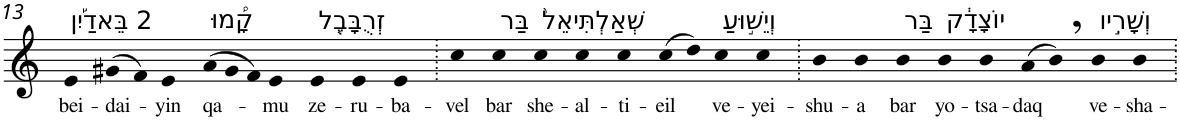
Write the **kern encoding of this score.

**kern	**text
*part1	*part1
*staff1	*staff1
*I"Piano	*
*I'Pno	*
!!LO:PB:g=z
*clefG2	*
*k[]	*
=13	=13
!LO:TX:a:t=2 בֵּאדַ֡יִן	!
!	!LO:LY:b
4e	bei-
!	!LO:LY:b
(>8g#X	-dai-
8f)	.
!	!LO:LY:b
4e	-yin
*Xtuplet	*
!LO:TX:a:t=קָ֠מוּ	!
!	!LO:LY:b
(>12a	qa-
12g#	.
12f)	.
!	!LO:LY:b
4e	-mu
!LO:TX:a:t=זְרֻבָּבֶ֤ל	!
!	!LO:LY:b
4e	ze-
!	!LO:LY:b
4e	-ru-
!	!LO:LY:b
4e	-ba-
=14.	=14.
!	!LO:LY:b
4cc	-vel
!LO:TX:a:t=בַּר	!
!	!LO:LY:b
4cc	bar
!LO:TX:a:t=שְׁאַלְתִּיאֵל֙	!
!	!LO:LY:b
4cc	she-
!	!LO:LY:b
4cc	-al-
!	!LO:LY:b
4cc	-ti-
!	!LO:LY:b
(>8cc	-eil
8dd)	.
!LO:TX:a:t=וְיֵשׁ֣וּעַ	!
!	!LO:LY:b
4cc	ve-
!	!LO:LY:b
4cc	-yei-
=15.	=15.
!	!LO:LY:b
4b	-shu-
!	!LO:LY:b
4b	-a
!LO:TX:a:t=בַּר	!
!	!LO:LY:b
4b	bar
!LO:TX:a:t=יוֹצָדָ֔ק	!
!	!LO:LY:b
4b	yo-
!	!LO:LY:b
4b	-tsa-
!	!LO:LY:b
(>8a	-daq
8b,)	.
!LO:TX:a:t=וְשָׁרִ֣יו	!
!	!LO:LY:b
4b	ve-
!	!LO:LY:b
4b	-sha-
=.	=.
*-	*-
